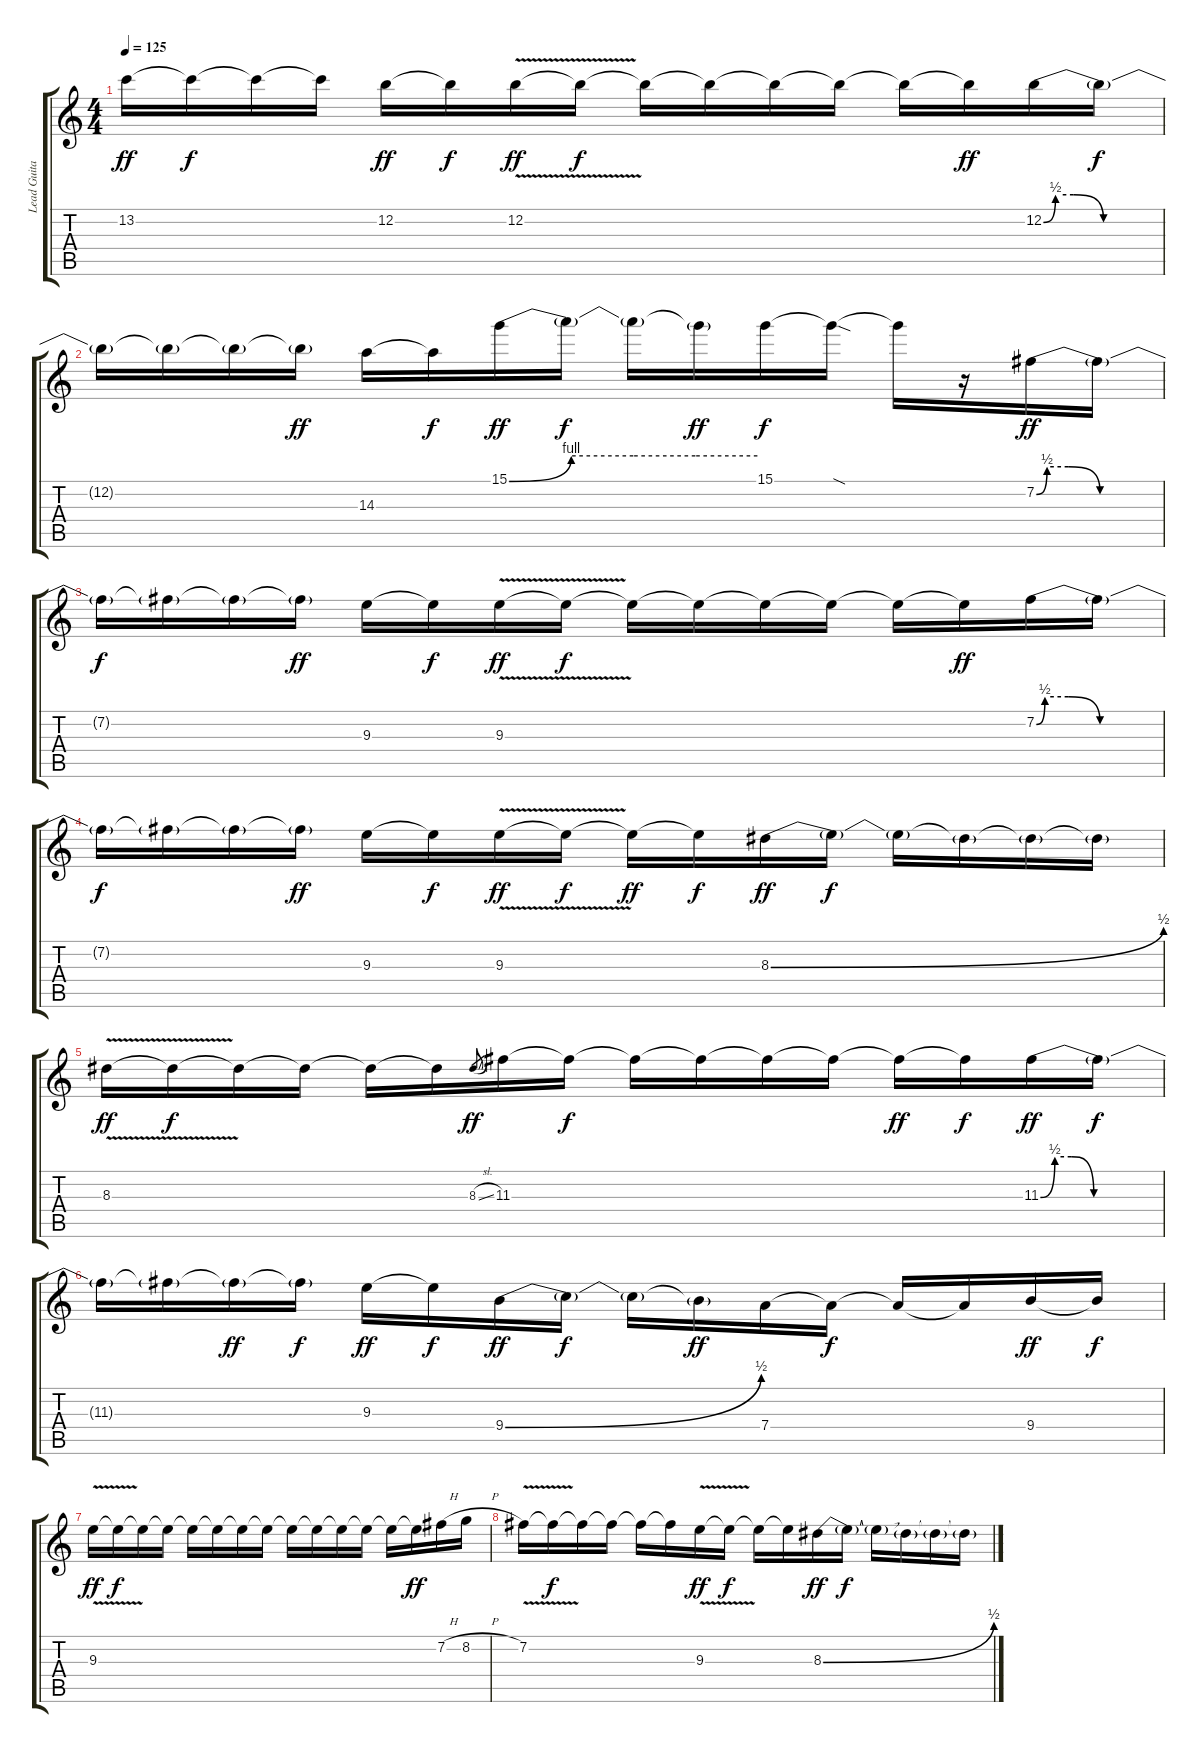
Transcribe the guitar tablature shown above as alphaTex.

\track ("Lead Guitar" "Lead Guita") {instrument distortionguitar}
\staff {score tabs}
\tuning (E4 B3 G3 D3 A2 E2) {hide}
\ts (4 4)
\tempo 125
\clef g2
\ks c
13.2.16{dy ff} 13.2{t}.16{dy f} 13.2{t}.16 13.2{t}.16 12.2.16{dy ff} 12.2{t}.16{dy f} 12.2{v}.16{dy ff} 12.2{t}.16{dy f} 12.2{t}.16 12.2{t}.16 12.2{t}.16 12.2{t}.16 12.2{t}.16 12.2{t}.16{dy ff} 12.2{be (custom 0 0 6 2 15 2 30 0 45 0 60 0)}.16 12.2{t}.16{dy f} |
12.2{t}.16 12.2{t}.16 12.2{t}.16 12.2{t}.16{dy ff} 14.3.16 14.3{t}.16{dy f} 15.1{be (custom 0 0 15 4 30 4 45 4 60 4)}.16{dy ff} 15.1{t}.16{dy f} 15.1{t}.16 15.1{t}.16{dy ff} 15.1.16{dy f} 15.1{sod t}.16 15.1{t}.16 r.16 7.2{be (custom 0 0 5 2 15 2 30 0 45 0 60 0)}.16{dy ff} 7.2{t}.16 |
7.2{t}.16{dy f} 7.2{t}.16 7.2{t}.16 7.2{t}.16{dy ff} 9.3.16 9.3{t}.16{dy f} 9.3{v}.16{dy ff} 9.3{t}.16{dy f} 9.3{t}.16 9.3{t}.16 9.3{t}.16 9.3{t}.16 9.3{t}.16 9.3{t}.16{dy ff} 7.2{be (custom 0 0 4 2 15 2 30 0 45 0 60 0)}.16 7.2{t}.16 |
7.2{t}.16{dy f} 7.2{t}.16 7.2{t}.16 7.2{t}.16{dy ff} 9.3.16 9.3{t}.16{dy f} 9.3{v}.16{dy ff} 9.3{t}.16{dy f} 9.3{t}.16{dy ff} 9.3{t}.16{dy f} 8.3{be (bend 0 0 60 2)}.16{dy ff} 8.3{t}.16{dy f} 8.3{t}.16 8.3{t}.16 8.3{t}.16 8.3{t}.16 |
8.3{v}.16{dy ff} 8.3{t}.16{dy f} 8.3{t}.16 8.3{t}.16 8.3{t}.16 8.3{t}.16 8.3{sl}.8{gr dy ff} 11.3.16 11.3{t}.16{dy f} 11.3{t}.16 11.3{t}.16 11.3{t}.16 11.3{t}.16 11.3{t}.16{dy ff} 11.3{t}.16{dy f} 11.3{be (custom 0 0 7 2 15 2 26 0 45 0 60 0)}.16{dy ff} 11.3{t}.16{dy f} |
11.3{t}.16 11.3{t}.16 11.3{t}.16{dy ff} 11.3{t}.16{dy f} 9.3.16{dy ff} 9.3{t}.16{dy f} 9.4{be (bend 0 0 60 2)}.16{dy ff} 9.4{t}.16{dy f} 9.4{t}.16 9.4{t}.16{dy ff} 7.4.16 7.4{t}.16{dy f} 7.4{t}.16 7.4{t}.16 9.4.16{dy ff} 9.4{t}.16{dy f} |
9.3{v}.16{dy ff} 9.3{t}.16{dy f} 9.3{t}.16 9.3{t}.16 9.3{t}.16 9.3{t}.16 9.3{t}.16 9.3{t}.16 9.3{t}.16 9.3{t}.16 9.3{t}.16 9.3{t}.16 9.3{t}.16 9.3{t}.16{dy ff} 7.2{h}.16 8.2{h}.16 |
7.2{v}.16 7.2{t}.16{dy f} 7.2{t}.16 7.2{t}.16 7.2{t}.16 7.2{t}.16 9.3{v}.16{dy ff} 9.3{t}.16{dy f} 9.3{t}.16 9.3{t}.16 8.3{be (bend 0 0 60 2)}.16{dy ff} 8.3{t}.16{dy f} 8.3{t}.16 8.3{t}.16 8.3{t}.16 8.3{t}.16
